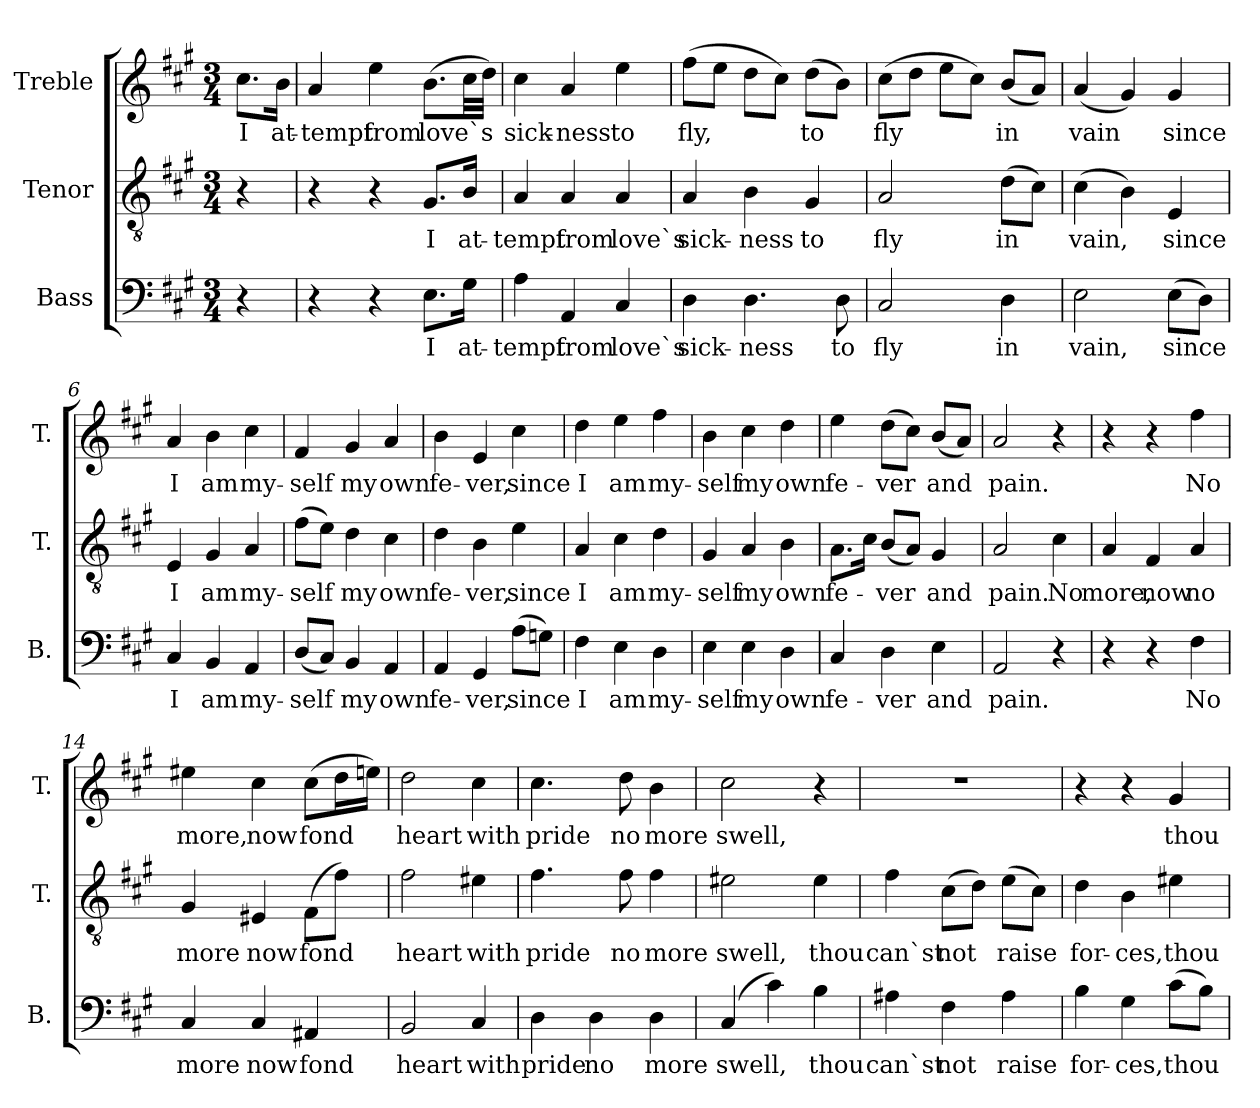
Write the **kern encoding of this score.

**kern	**text	**kern	**text	**kern	**text
*part3	*part3	*part2	*part2	*part1	*part1
*staff3	*staff3	*staff2	*staff2	*staff1	*staff1
*I"Bass	*	*I"Tenor	*	*I"Treble	*
*I'B.	*	*I'T.	*	*I'T.	*
*clefF4	*	*clefGv2	*	*clefG2	*
*k[f#c#g#]	*	*k[f#c#g#]	*	*k[f#c#g#]	*
*M3/4	*	*M3/4	*	*M3/4	*
*MM80	*	*MM80	*	*MM80	*
=	=	=	=	=	=
!	!	!	!	!	!LO:LY:b
4r	.	4r	.	8.cc#\L	I
!	!	!	!	!	!LO:LY:b
.	.	.	.	16b\Jk	at-
=1	=1	=1	=1	=1	=1
!	!	!	!	!	!LO:LY:b
4r	.	4r	.	4a/	-tempt
!	!	!	!	!	!LO:LY:b
4r	.	4r	.	4ee\	from
!	!LO:LY:b	!	!LO:LY:b	!	!LO:LY:b
8.E\L	I	8.G#/L	I	(>8.b\L	love`s
!	!LO:LY:b	!	!LO:LY:b	!	!
16G#\Jk	at-	16B/Jk	at-	32cc#\LL	.
.	.	.	.	32dd\JJJ)	.
=2	=2	=2	=2	=2	=2
!	!LO:LY:b	!	!LO:LY:b	!	!LO:LY:b
4A\	-tempt	4A/	-tempt	4cc#\	sick-
!	!LO:LY:b	!	!LO:LY:b	!	!LO:LY:b
4AA/	from	4A/	from	4a/	-ness
!	!LO:LY:b	!	!LO:LY:b	!	!LO:LY:b
4C#/	love`s	4A/	love`s	4ee\	to
=3	=3	=3	=3	=3	=3
!	!LO:LY:b	!	!LO:LY:b	!	!LO:LY:b
4D\	sick-	4A/	sick-	(>8ff#\L	fly,
.	.	.	.	8ee\J	.
!	!LO:LY:b	!	!LO:LY:b	!	!
4.D\	-ness	4B\	-ness	8dd\L	.
.	.	.	.	8cc#\J)	.
!	!	!	!LO:LY:b	!	!LO:LY:b
.	.	4G#/	to	(>8dd\L	to
!	!LO:LY:b	!	!	!	!
8D\	to	.	.	8b\J)	.
=4	=4	=4	=4	=4	=4
!	!LO:LY:b	!	!LO:LY:b	!	!LO:LY:b
2C#/	fly	2A/	fly	(>8cc#\L	fly
.	.	.	.	8dd\J	.
.	.	.	.	8ee\L	.
.	.	.	.	8cc#\J)	.
!	!LO:LY:b	!	!LO:LY:b	!	!LO:LY:b
4D\	in	(>8d\L	in	(<8b/L	in
.	.	8c#\J)	.	8a/J)	.
=5	=5	=5	=5	=5	=5
!	!LO:LY:b	!	!LO:LY:b	!	!LO:LY:b
2E\	vain,	(>4c#\	vain,	(<4a/	vain
.	.	4B\)	.	4g#/)	.
!	!LO:LY:b	!	!LO:LY:b	!	!LO:LY:b
(>8E\L	since	4E/	since	4g#/	since
8D\J)	.	.	.	.	.
!!LO:LB:g=z
=6	=6	=6	=6	=6	=6
!	!LO:LY:b	!	!LO:LY:b	!	!LO:LY:b
4C#/	I	4E/	I	4a/	I
!	!LO:LY:b	!	!LO:LY:b	!	!LO:LY:b
4BB/	am	4G#/	am	4b\	am
!	!LO:LY:b	!	!LO:LY:b	!	!LO:LY:b
4AA/	my-	4A/	my-	4cc#\	my-
=7	=7	=7	=7	=7	=7
!	!LO:LY:b	!	!LO:LY:b	!	!LO:LY:b
(<8D/L	-self	(>8f#\L	-self	4f#/	-self
8C#/J)	.	8e\J)	.	.	.
!	!LO:LY:b	!	!LO:LY:b	!	!LO:LY:b
4BB/	my	4d\	my	4g#/	my
!	!LO:LY:b	!	!LO:LY:b	!	!LO:LY:b
4AA/	own	4c#\	own	4a/	own
=8	=8	=8	=8	=8	=8
!	!LO:LY:b	!	!LO:LY:b	!	!LO:LY:b
4AA/	fe-	4d\	fe-	4b\	fe-
!	!LO:LY:b	!	!LO:LY:b	!	!LO:LY:b
4GG#/	-ver,	4B\	-ver,	4e/	-ver,
!	!LO:LY:b	!	!LO:LY:b	!	!LO:LY:b
(>8A\L	since	4e\	since	4cc#\	since
8Gn\J)	.	.	.	.	.
=9	=9	=9	=9	=9	=9
!	!LO:LY:b	!	!LO:LY:b	!	!LO:LY:b
4F#\	I	4A/	I	4dd\	I
!	!LO:LY:b	!	!LO:LY:b	!	!LO:LY:b
4E\	am	4c#\	am	4ee\	am
!	!LO:LY:b	!	!LO:LY:b	!	!LO:LY:b
4D\	my-	4d\	my-	4ff#\	my-
=10	=10	=10	=10	=10	=10
!	!LO:LY:b	!	!LO:LY:b	!	!LO:LY:b
4E\	-self	4G#/	-self	4b\	-self
!	!LO:LY:b	!	!LO:LY:b	!	!LO:LY:b
4E\	my	4A/	my	4cc#\	my
!	!LO:LY:b	!	!LO:LY:b	!	!LO:LY:b
4D\	own	4B\	own	4dd\	own
=11	=11	=11	=11	=11	=11
!	!LO:LY:b	!	!LO:LY:b	!	!LO:LY:b
4C#/	fe-	8.A\L	fe-	4ee\	fe-
.	.	16c#\Jk	.	.	.
!	!LO:LY:b	!	!LO:LY:b	!	!LO:LY:b
4D\	-ver	(<8B/L	-ver	(>8dd\L	-ver
.	.	8A/J)	.	8cc#\J)	.
!	!LO:LY:b	!	!LO:LY:b	!	!LO:LY:b
4E\	and	4G#/	and	(<8b/L	and
.	.	.	.	8a/J)	.
=12	=12	=12	=12	=12	=12
!	!LO:LY:b	!	!LO:LY:b	!	!LO:LY:b
2AA/	pain.	2A/	pain.	2a/	pain.
!	!	!	!LO:LY:b	!	!
4r	.	4c#\	No	4r	.
!!LO:LB:g=z
=13	=13	=13	=13	=13	=13
!	!	!	!LO:LY:b	!	!
4r	.	4A/	more,	4r	.
!	!	!	!LO:LY:b	!	!
4r	.	4F#/	now	4r	.
!	!LO:LY:b	!	!LO:LY:b	!	!LO:LY:b
4F#\	No	4A/	no	4ff#\	No
=14	=14	=14	=14	=14	=14
!	!LO:LY:b	!	!LO:LY:b	!	!LO:LY:b
4C#/	more	4G#/	more	4ee#X\	more,
!	!LO:LY:b	!	!LO:LY:b	!	!LO:LY:b
4C#/	now	4E#X/	now	4cc#\	now
!	!LO:LY:b	!	!LO:LY:b	!	!LO:LY:b
4AA#X/	fond	(>8F#\L	fond	(>8cc#\L	fond
.	.	8f#\J)	.	16dd\L	.
.	.	.	.	16een\JJ)	.
=15	=15	=15	=15	=15	=15
!	!LO:LY:b	!	!LO:LY:b	!	!LO:LY:b
2BB/	heart	2f#\	heart	2dd\	heart
!	!LO:LY:b	!	!LO:LY:b	!	!LO:LY:b
4C#/	with	4e#X\	with	4cc#\	with
=16	=16	=16	=16	=16	=16
!	!LO:LY:b	!	!LO:LY:b	!	!LO:LY:b
4D\	pride	4.f#\	pride	4.cc#\	pride
!	!LO:LY:b	!	!	!	!
4D\	no	.	.	.	.
!	!	!	!LO:LY:b	!	!LO:LY:b
.	.	8f#\	no	8dd\	no
!	!LO:LY:b	!	!LO:LY:b	!	!LO:LY:b
4D\	more	4f#\	more	4b\	more
=17	=17	=17	=17	=17	=17
!	!LO:LY:b	!	!LO:LY:b	!	!LO:LY:b
(>4C#/	swell,	2e#X\	swell,	2cc#\	swell,
4c#\)	.	.	.	.	.
!	!LO:LY:b	!	!LO:LY:b	!	!
4B\	thou	4e#\	thou	4r	.
=18	=18	=18	=18	=18	=18
!	!LO:LY:b	!	!LO:LY:b	!	!
4A#X\	can`st	4f#\	can`st	2.r	.
!	!LO:LY:b	!	!LO:LY:b	!	!
4F#\	not	(>8c#\L	not	.	.
.	.	8d\J)	.	.	.
!	!LO:LY:b	!	!LO:LY:b	!	!
4A#\	raise	(>8e\L	raise	.	.
.	.	8c#\J)	.	.	.
!!LO:PB:g=z
=19	=19	=19	=19	=19	=19
!	!LO:LY:b	!	!LO:LY:b	!	!
4B\	for-	4d\	for-	4r	.
!	!LO:LY:b	!	!LO:LY:b	!	!
4G#\	-ces,	4B\	-ces,	4r	.
!	!LO:LY:b	!	!LO:LY:b	!	!LO:LY:b
(>8c#\L	thou	4e#X\	thou	4g#/	thou
8B\J)	.	.	.	.	.
=	=	=	=	=	=
*-	*-	*-	*-	*-	*-
